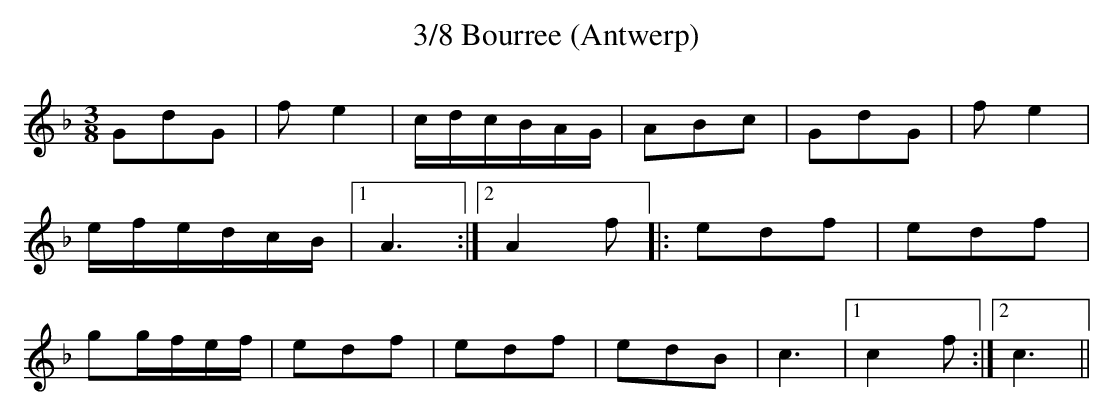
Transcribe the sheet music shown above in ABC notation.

X:1
T:3/8 Bourree (Antwerp)
L:1/8
M:3/8
K:Dm
GdG | fe2 | c/d/c/B/A/G/ | ABc | GdG | fe2 |
e/f/e/d/c/B/ |1A3 :|2 A2 f |:edf | edf |
gg/f/e/f/ | edf | edf | edB | c3 |1 c2f :|2 c3 ||
